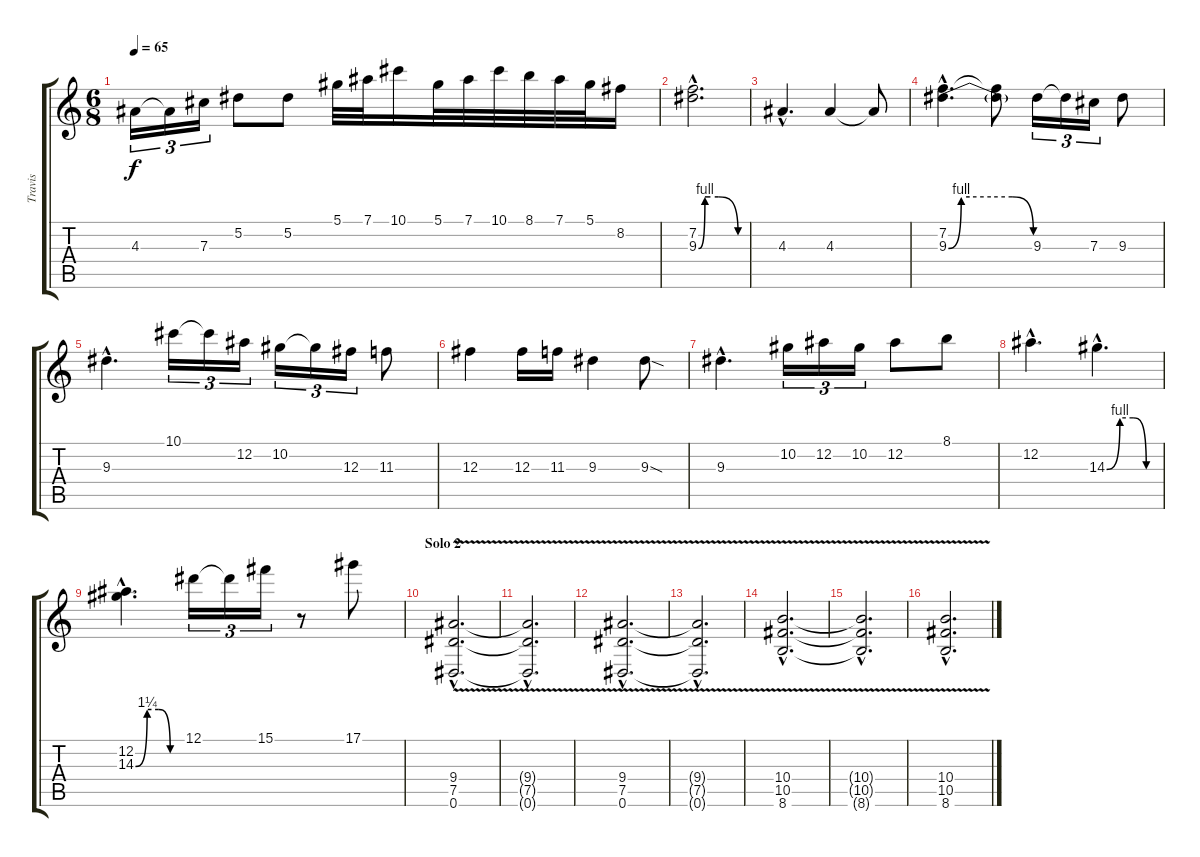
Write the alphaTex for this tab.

\track ("Travis" "Travis") {instrument overdrivenguitar}
\staff {score tabs}
\tuning (Eb4 Bb3 Gb3 Db3 Ab2 Eb2) {hide}
\ts (6 8)
\tempo 65
\clef g2
\ks c
4.3.16{tu (3 2) dy f} 4.3{t}.16{tu (3 2)} 7.3.16{tu (3 2)} 5.2.8 5.2.8 5.1.32 7.1.32 10.1.16 5.1.32 7.1.32 10.1.32 8.1.32 7.1.32 5.1.32 8.2.16 |
(7.2{hac} 9.3{be (custom 0 0 8 4 15 4 25 4 50 0 60 0) hac}).2{d} |
4.3{hac}.4{d} 4.3.4 4.3{t}.8 |
(7.2{hac} 9.3{be (custom 0 0 9 4 15 4 30 4 45 4 60 0) hac}).4{d} (7.2{t} 9.3{t}).8 9.3.16{tu (3 2)} 9.3{t}.16{tu (3 2)} 7.3.16{tu (3 2)} 9.3.8 |
9.3{hac}.4{d} 10.1.16{tu (3 2)} 10.1{t}.16{tu (3 2)} 12.2.16{tu (3 2)} 10.2.16{tu (3 2)} 10.2{t}.16{tu (3 2)} 12.3.16{tu (3 2)} 11.3.8 |
12.3.4 12.3.16 11.3.16 9.3.4 9.3{sod}.8 |
9.3{hac}.4{d} 10.2.16{tu (3 2)} 12.2.16{tu (3 2)} 10.2.16{tu (3 2)} 12.2.8 8.1.8 |
12.2{hac}.4{d} 14.3{be (custom 0 0 15 4 30 4 45 0 60 0) hac}.4{d} |
(12.2{hac} 14.3{be (custom 0 0 15 5 30 5 45 0 60 0) hac}).4{d} 12.1.16{tu (3 2)} 12.1{t}.16{tu (3 2)} 15.1.16{tu (3 2)} r.8 17.1.8 |
\section ("" "Solo 2")
(9.4{v hac} 7.5{hac} 0.6{hac}).2{d volume 10} |
(9.4{hac t} 7.5{hac t} 0.6{hac t}).2{d} |
(9.4{v hac} 7.5{hac} 0.6{hac}).2{d} |
(9.4{hac t} 7.5{hac t} 0.6{hac t}).2{d} |
(10.4{v hac} 10.5{hac} 8.6{hac}).2{d} |
(10.4{hac t} 10.5{hac t} 8.6{hac t}).2{d} |
(10.4{v hac} 10.5{hac} 8.6{hac}).2{d}
